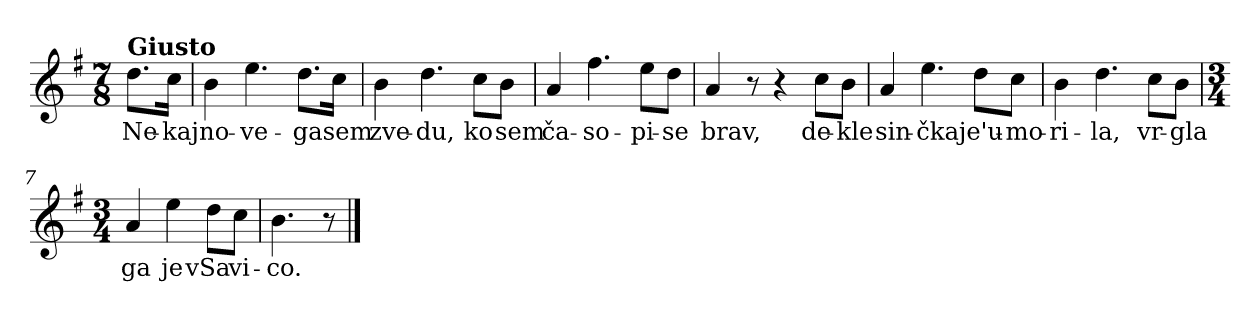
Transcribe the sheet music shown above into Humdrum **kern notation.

**kern	**text
*part1	*part1
*staff1	*staff1
*clefG2	*
*k[f#]	*
*G:	*
*M7/8	*
=	=
!LO:TX:a:B:t=Giusto	!
8.dd\L	Ne-
16cc\Jk	-kaj
=1	=1
4b\	no-
4.ee\	-ve-
8.dd\L	-ga
16cc\Jk	sem
=2	=2
4b\	zve-
4.dd\	-du,
8cc\L	ko
8b\J	sem
=3	=3
4a/	ča-
4.ff#\	-so-
8ee\L	-pi-
8dd\J	-se
=4	=4
4a/	brav,
8r	.
4r	.
8cc\L	de-
8b\J	-kle
=5	=5
4a/	sin-
4.ee\	-čka
8dd\L	je'u-
8cc\J	-mo-
!!LO:LB:g=z
=6	=6
4b\	-ri-
4.dd\	-la,
8cc\L	vr-
8b\J	-gla
=7	=7
*M3/4	*
4a/	ga
4ee\	je
8dd\L	vSa
8cc\J	vi-
=8	=8
4.b\	-co.
8r	.
==	==
*-	*-
